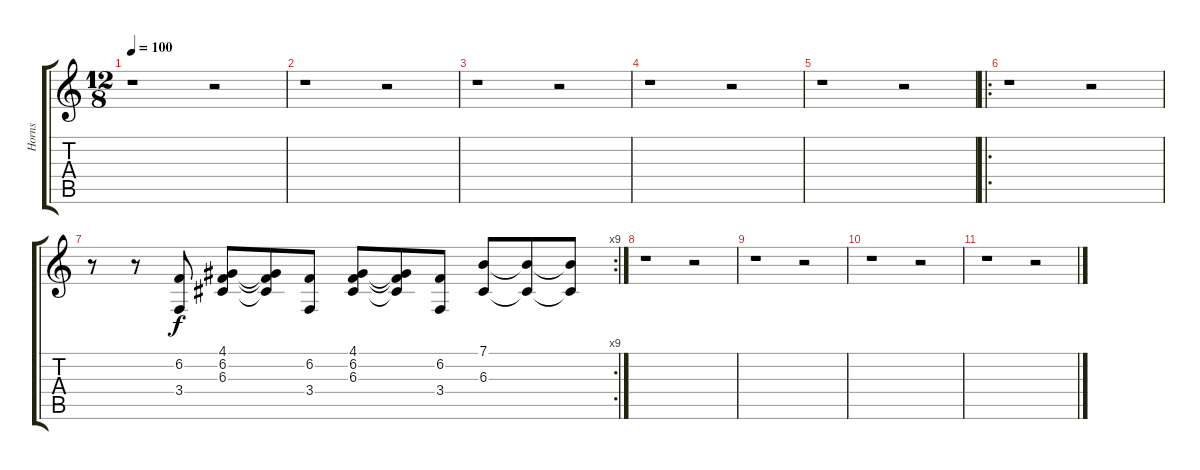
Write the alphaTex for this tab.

\track ("Horns" "Horns") {instrument sopranosax}
\staff {score tabs}
\tuning (E4 B3 G3 D3 A2 E2) {hide}
\ts (12 8)
\tempo 100
\clef g2
\ks c
r.1{dy f} r.2 |
r.1 r.2 |
r.1 r.2 |
r.1 r.2 |
r.1 r.2 |
\ro
r.1 r.2 |
\rc 9
r.8 r.8 (6.2 3.4).8 (4.1 6.2 6.3).8 (4.1{t} 6.2{t} 6.3{t}).8 (6.2 3.4).8 (4.1 6.2 6.3).8 (4.1{t} 6.2{t} 6.3{t}).8 (6.2 3.4).8 (7.1 6.3).8 (7.1{t} 6.3{t}).8 (7.1{t} 6.3{t}).8 |
r.1 r.2 |
r.1 r.2 |
r.1 r.2 |
r.1 r.2
